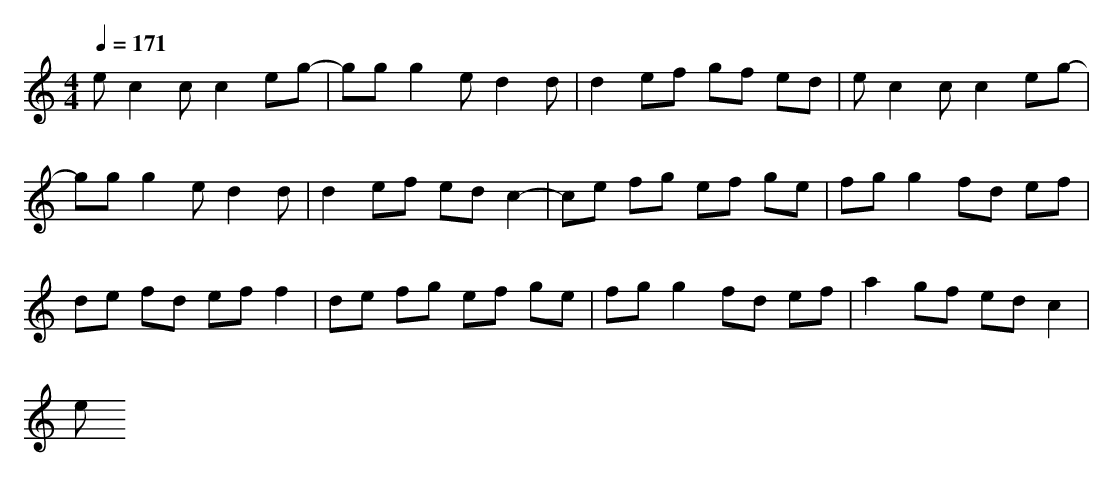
X:1
T:
M: 4/4
L: 1/8
Q:1/4=171
K:C % 0 sharps
ec2c c2 eg-|gg g2 ed2d|d2 ef gf ed|ec2c c2 eg-|
gg g2 ed2d|d2 ef ed c2-|ce fg ef ge|fg g2 fd ef|
de fd ef f2|de fg ef ge|fg g2 fd ef|a2 gf ed c2|
e
